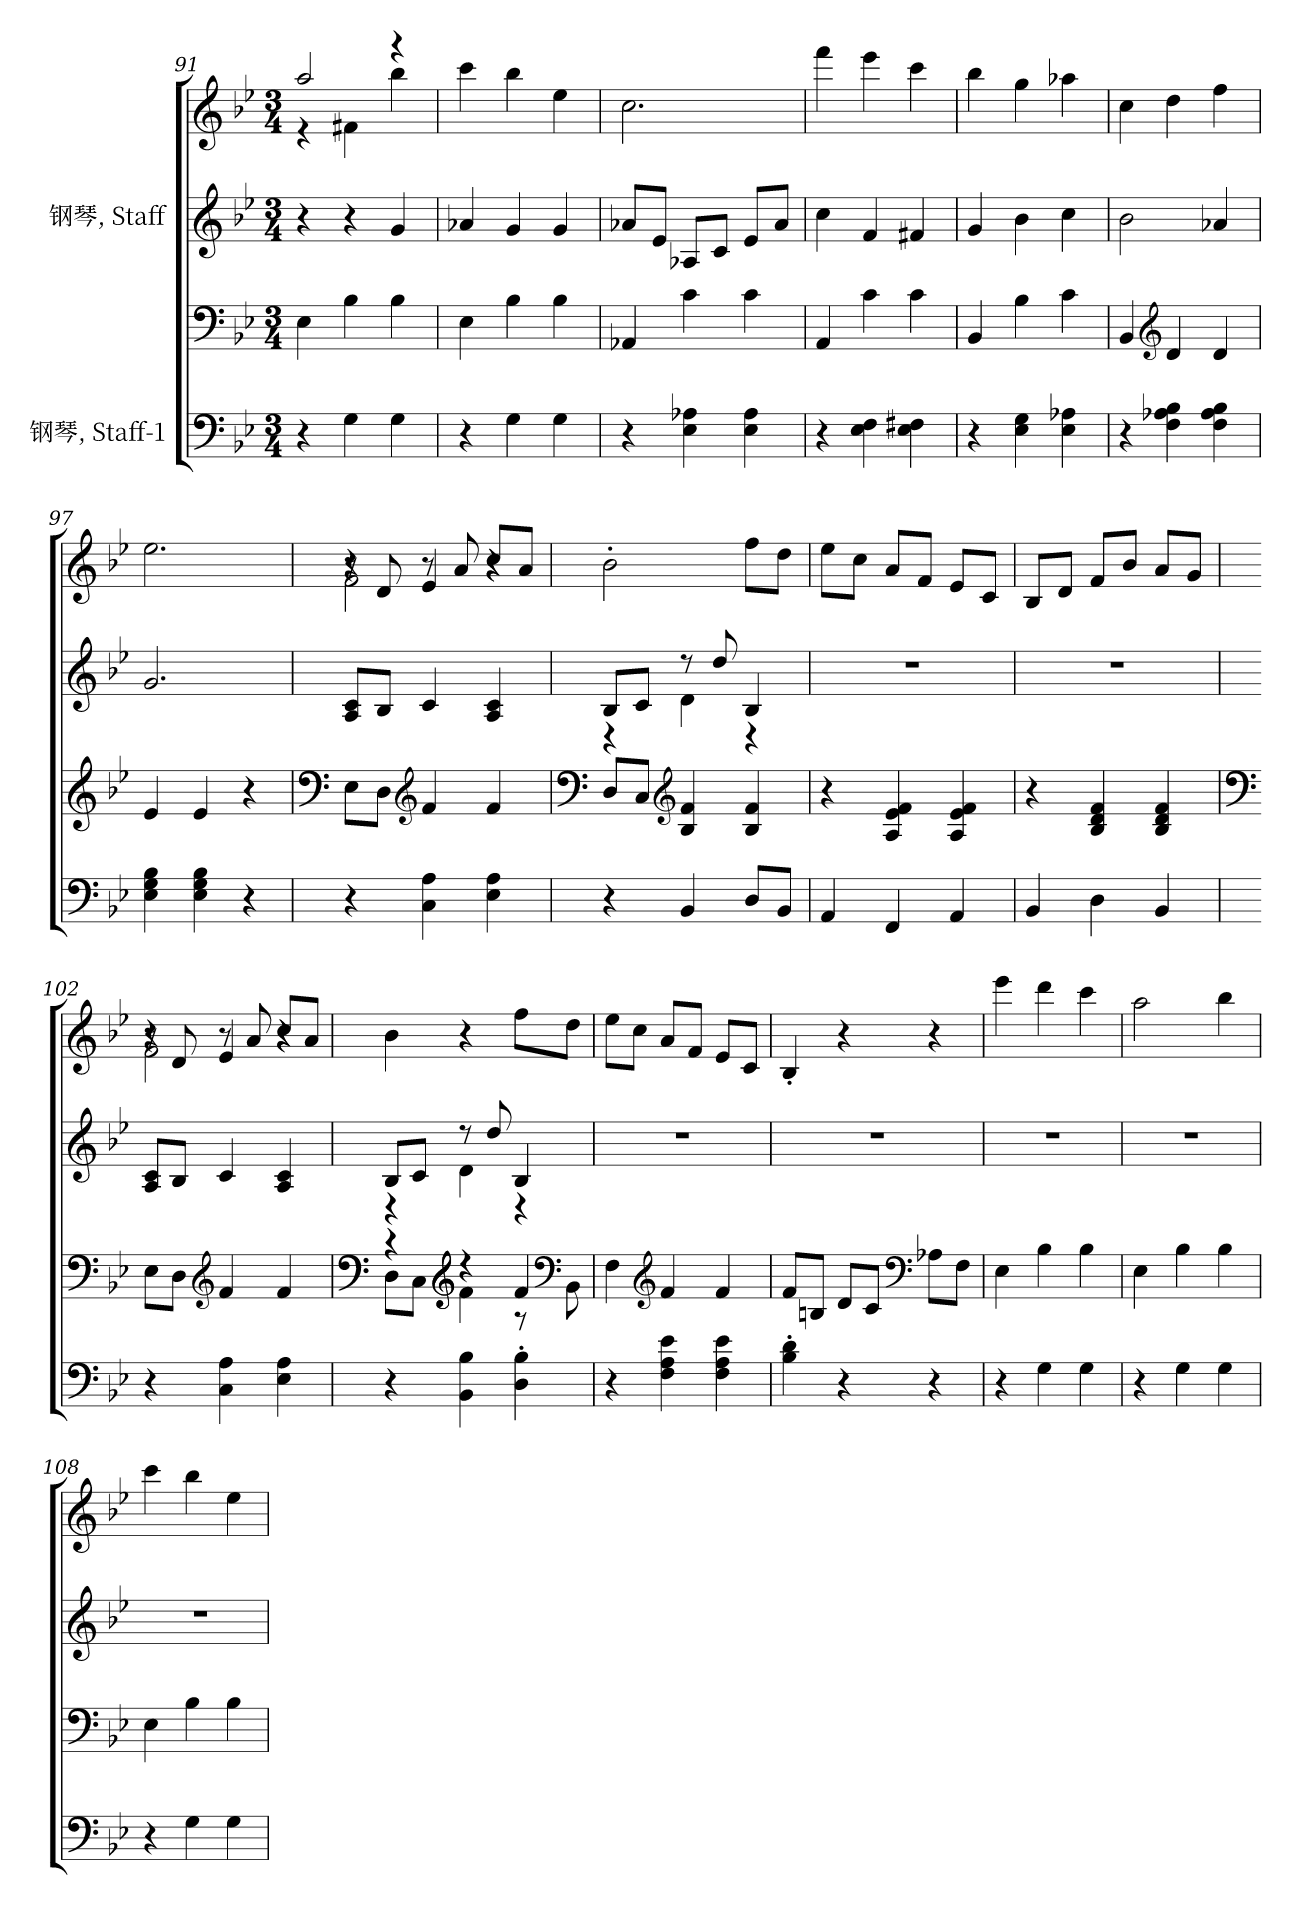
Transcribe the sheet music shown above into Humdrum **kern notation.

**kern	**kern	**kern	**kern
*part2	*part2	*part1	*part1
*staff4	*staff3	*staff2	*staff1
*I"钢琴, Staff-1	*	*I"钢琴, Staff	*
*clefF4	*clefF4	*clefG2	*clefG2
*k[b-e-]	*k[b-e-]	*k[b-e-]	*k[b-e-]
*M3/4	*M3/4	*M3/4	*M3/4
=91	=91	=91	=91
*	*	*	*^
4r	4E-\	4r	2aa/	4r
4G\	4B-\	4r	.	4f#X\
4G\	4B-\	4g/	4r	4bb-\
*	*	*	*v	*v
=92	=92	=92	=92
4r	4E-\	4a-X/	4ccc\
4G\	4B-\	4g/	4bb-\
4G\	4B-\	4g/	4ee-\
=93	=93	=93	=93
4r	4AA-X/	8a-X/L	2.cc\
.	.	8e-/J	.
4E-\ 4A-X\	4c\	8A-X/L	.
.	.	8c/J	.
4E-\ 4A-\	4c\	8e-/L	.
.	.	8a-/J	.
=94	=94	=94	=94
4r	4AA/	4cc\	4fff\
4E-\ 4F\	4c\	4f/	4eee-\
4E-\ 4F#X\	4c\	4f#X/	4ccc\
!!LO:LB:g=z
=95	=95	=95	=95
4r	4BB-/	4g/	4bb-\
4E-\ 4G\	4B-\	4b-\	4gg\
4E-\ 4A-X\	4c\	4cc\	4aa-X\
=96	=96	=96	=96
4r	4BB-/	2b-\	4cc\
*	*clefG2	*	*
4F\ 4A-X\ 4B-\	4d/	.	4dd\
4F\ 4A-\ 4B-\	4d/	4a-X/	4ff\
=97	=97	=97	=97
4E-\ 4G\ 4B-\	4e-/	2.g/	2.ee-\
4E-\ 4G\ 4B-\	4e-/	.	.
4r	4r	.	.
=98	=98	=98	=98
*	*clefF4	*	*
*	*	*	*^
*	*	*	*	*^
4r	8E-\L	8A/ 8c/L	8r	2f\	4r
.	8D\J	8B-/J	8d/	.	.
*	*clefG2	*	*	*	*
4C\ 4A\	4f/	4c/	8r	.	4e-/
.	.	.	8a/	.	.
4E-\ 4A\	4f/	4A/ 4c/	8cc/L	4r	4r
.	.	.	8a/J	.	.
*	*	*	*v	*v	*v
=99	=99	=99	=99
*	*clefF4	*	*
*	*	*^	*
4r	8D/L	8B-/L	4r	2b-'\
.	8C/J	8c/J	.	.
*	*clefG2	*	*	*
4BB-/	4B-/ 4f/	8r	4d\	.
.	.	8dd/	.	.
8D/L	4B-/ 4f/	4B-/	4r	8ff\L
8BB-/J	.	.	.	8dd\J
*	*	*v	*v	*
!!LO:PB:g=z
=100	=100	=100	=100
4AA/	4r	2.r	8ee-\L
.	.	.	8cc\J
4FF/	4A/ 4e-/ 4f/	.	8a/L
.	.	.	8f/J
4AA/	4A/ 4e-/ 4f/	.	8e-/L
.	.	.	8c/J
=101	=101	=101	=101
4BB-/	4r	2.r	8B-/L
.	.	.	8d/J
4D\	4B-/ 4d/ 4f/	.	8f/L
.	.	.	8b-/J
4BB-/	4B-/ 4d/ 4f/	.	8a/L
.	.	.	8g/J
=102	=102	=102	=102
*	*clefF4	*	*
*	*	*	*^
*	*	*	*	*^
4r	8E-\L	8A/ 8c/L	8r	2f\	4r
.	8D\J	8B-/J	8d/	.	.
*	*clefG2	*	*	*	*
4C\ 4A\	4f/	4c/	8r	.	4e-/
.	.	.	8a/	.	.
4E-\ 4A\	4f/	4A/ 4c/	8cc/L	4r	4r
.	.	.	8a/J	.	.
*	*	*	*v	*v	*v
=103	=103	=103	=103
*	*clefF4	*	*
*	*^	*^	*
4r	4r	8D\L	8B-/L	4r	4b-\
.	.	8C\J	8c/J	.	.
*	*clefG2	*	*	*	*
4BB-\ 4B-\	4r	4f\	8r	4d\	4r
.	.	.	8dd/	.	.
4D\' 4B-\'	4f/	8r	4B-/	4r	8ff\L
*	*clefF4	*	*	*	*
.	.	8BB-\	.	.	8dd\J
*	*v	*v	*	*	*
*	*	*v	*v	*
!!LO:LB:g=z
=104	=104	=104	=104
4r	4F\	2.r	8ee-\L
.	.	.	8cc\J
*	*clefG2	*	*
4F\ 4A\ 4e-\	4f/	.	8a/L
.	.	.	8f/J
4F\ 4A\ 4e-\	4f/	.	8e-/L
.	.	.	8c/J
=105	=105	=105	=105
4B-\' 4d\'	8f/L	2.r	4B-'/
.	8Bn/J	.	.
4r	8d/L	.	4r
.	8c/J	.	.
*	*clefF4	*	*
4r	8A-X\L	.	4r
.	8F\J	.	.
=106	=106	=106	=106
4r	4E-\	2.r	4eee-\
4G\	4B-\	.	4ddd\
4G\	4B-\	.	4ccc\
=107	=107	=107	=107
4r	4E-\	2.r	2aa\
4G\	4B-\	.	.
4G\	4B-\	.	4bb-\
=108	=108	=108	=108
4r	4E-\	2.r	4ccc\
4G\	4B-\	.	4bb-\
4G\	4B-\	.	4ee-\
=	=	=	=
*-	*-	*-	*-
